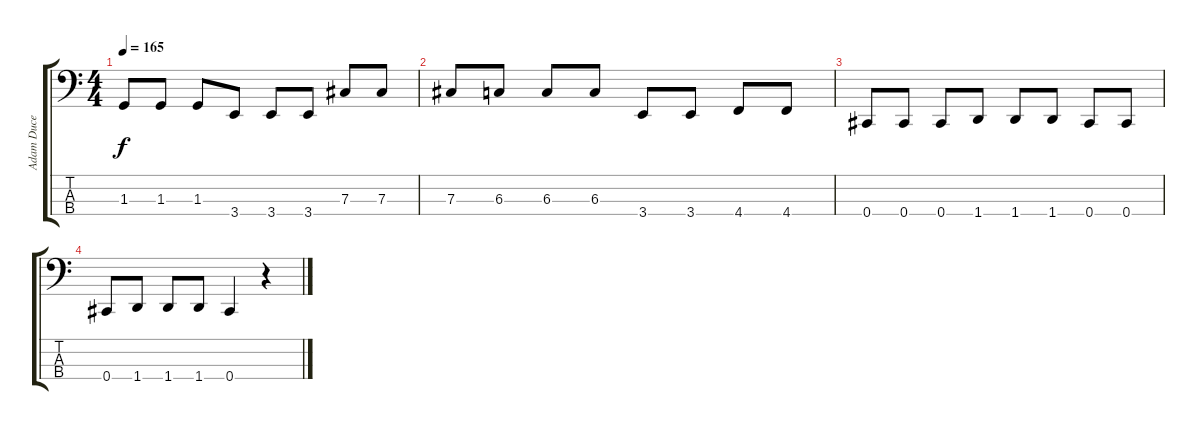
\track ("Adam Duce" "Adam Duce") {instrument electricbasspick}
\staff {score tabs}
\tuning (E2 B1 Gb1 Db1) {hide}
\ts (4 4)
\tempo 165
\clef f4
\ks c
1.3.8{dy f} 1.3.8 1.3.8 3.4.8 3.4.8 3.4.8 7.3.8 7.3.8 |
7.3.8 6.3.8 6.3.8 6.3.8 3.4.8 3.4.8 4.4.8 4.4.8 |
0.4.8 0.4.8 0.4.8 1.4.8 1.4.8 1.4.8 0.4.8 0.4.8 |
0.4.8 1.4.8 1.4.8 1.4.8 0.4.4 r.4
